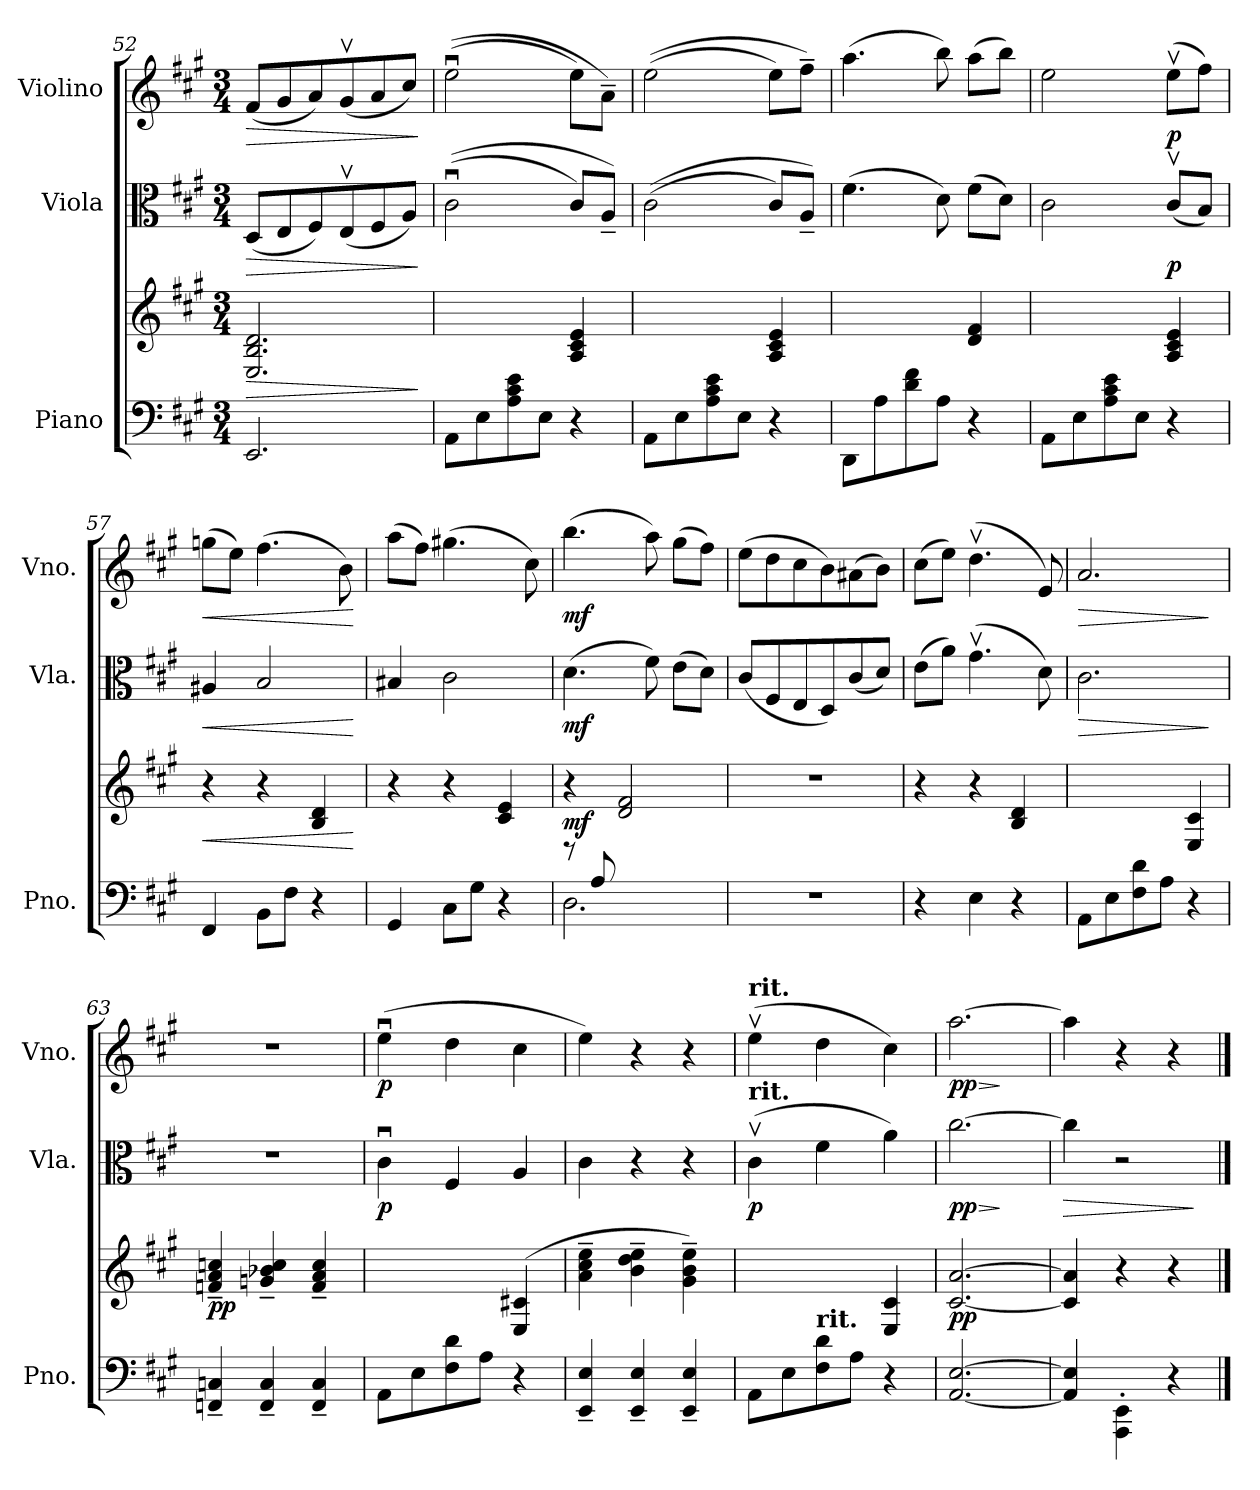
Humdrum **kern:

**kern	**kern	**dynam	**kern	**dynam	**kern	**dynam
*part3	*part3	*part3	*part2	*part2	*part1	*part1
*staff4	*staff3	*staff3/4	*staff2	*staff2	*staff1	*staff1
*I"Piano	*	*	*I"Viola	*	*I"Violino	*
*I'Pno.	*	*	*I'Vla.	*	*I'Vno.	*
*clefF4	*clefG2	*	*clefC3	*	*clefG2	*
*k[f#c#g#]	*k[f#c#g#]	*	*k[f#c#g#]	*	*k[f#c#g#]	*
*M3/4	*M3/4	*	*M3/4	*	*M3/4	*
=52	=52	=52	=52	=52	=52	=52
!	!	!LO:HP:b	!	!LO:HP:b	!	!LO:HP:b
2.EE/	2.E/ 2.B/ 2.d/	>	(8D/L	>	(8f#/L	>
.	.	.	8E/	.	8g#/	.
.	.	.	8F#/)	.	8a/)	.
.	.	.	(8Ev/	.	(8g#v/	.
.	.	.	8F#/	.	8a/	.
.	.	.	8A/J)	.	8cc#/J)	.
.	.	]	.	]	.	]
=53	=53	=53	=53	=53	=53	=53
(8AA\L	2ryy	.	((2c#u\	.	((2eeu\	.
8E\	.	.	.	.	.	.
8A\ 8c#\ 8e\	.	.	.	.	.	.
8E\J	.	.	.	.	.	.
4r	4A/ 4c#/ 4e/	.	8c#/L)	.	8ee\L)	.
.	.	.	8A~/J)	.	8a~\J)	.
=54	=54	=54	=54	=54	=54	=54
(8AA\L	2ryy	.	((2c#\	.	((2ee\	.
8E\	.	.	.	.	.	.
8A\ 8c#\ 8e\	.	.	.	.	.	.
8E\J	.	.	.	.	.	.
4r	4A/ 4c#/ 4e/)	.	8c#/L)	.	8ee\L)	.
.	.	.	8A~/J)	.	8ff#~\J)	.
!!LO:LB:g=z
=55	=55	=55	=55	=55	=55	=55
(8DD\L	2ryy	.	(4.f#\	.	(4.aa\	.
8A\	.	.	.	.	.	.
8d\ 8f#\	.	.	.	.	.	.
8A\J	.	.	8d\)	.	8bb\)	.
4r	4d/ 4f#/)	.	(8f#\L	.	(8aa\L	.
.	.	.	8d\J)	.	8bb\J)	.
=56	=56	=56	=56	=56	=56	=56
(8AA\L	2ryy	.	2c#\	.	2ee\	.
8E\	.	.	.	.	.	.
8A\ 8c#\ 8e\	.	.	.	.	.	.
8E\J	.	.	.	.	.	.
!	!	!	!	!LO:DY:b	!	!LO:DY:b
4r	4A/ 4c#/ 4e/)	.	(8c#v/L	p	(8eev\L	p
.	.	.	8B/J)	.	8ff#\J)	.
=57	=57	=57	=57	=57	=57	=57
!	!	!LO:HP:b	!	!LO:HP:b	!	!LO:HP:b
4FF#/	4r	<	4A#X/	<	(8ggn\L	<
.	.	.	.	.	8ee\J)	.
8BB\L	4r	.	2B/	.	(4.ff#\	.
8F#\J	.	.	.	.	.	.
4r	4B/ 4d/	.	.	.	.	.
.	.	.	.	.	8b\)	.
.	.	[	.	[	.	[
=58	=58	=58	=58	=58	=58	=58
(4GG#/	4r	.	4B#X/	.	(8aa\L	.
.	.	.	.	.	8ff#\J)	.
8C#\L	4r	.	2c#\	.	(4.gg#X\	.
8G#\J	.	.	.	.	.	.
4r	4c#/ 4e/)	.	.	.	.	.
.	.	.	.	.	8cc#\)	.
=59	=59	=59	=59	=59	=59	=59
*^	*	*	*	*	*	*
!	!	!	!LO:DY:b	!	!LO:DY:b	!	!LO:DY:b
2.D\	8rg	4r	mf	(4.d\	mf	(4.bb\	mf
.	(8A/	.	.	.	.	.	.
.	2ryy	2d/ 2f#/)	.	.	.	.	.
.	.	.	.	8f#\)	.	8aa\)	.
.	.	.	.	(8e\L	.	(8gg#\L	.
.	.	.	.	8d\J)	.	8ff#\J)	.
*v	*v	*	*	*	*	*	*
!!LO:PB:g=z
=60	=60	=60	=60	=60	=60	=60
2.r	2.r	.	(8c#/L	.	(8ee\L	.
.	.	.	8F#/	.	8dd\	.
.	.	.	8E/	.	8cc#\	.
.	.	.	8D/)	.	8b\)	.
.	.	.	(8c#/	.	(8a#X\	.
.	.	.	8d/J)	.	8b\J)	.
=61	=61	=61	=61	=61	=61	=61
4r	4r	.	(8e\L	.	(8cc#\L	.
.	.	.	8a\J)	.	8ee\J)	.
(4E\	4r	.	(4.g#v\	.	(4.ddv\	.
4r	4B/ 4d/)	.	.	.	.	.
.	.	.	8d\)	.	8e/)	.
=62	=62	=62	=62	=62	=62	=62
!	!	!	!	!LO:HP:b	!	!LO:HP:b
(8AA\L	2ryy	.	2.c#\	>	2.a/	>
8E\	.	.	.	.	.	.
8F#\ 8d\	.	.	.	.	.	.
8A\J	.	.	.	.	.	.
4r	4E/ 4c#/)	.	.	.	.	.
.	.	.	.	]	.	]
=63	=63	=63	=63	=63	=63	=63
!	!	!LO:DY:b	!	!	!	!
4FFn/~ 4Cn/~	4fn/~ 4a/~ 4ccn/~	pp	2.r	.	2.r	.
4FF/~ 4C/~	4gn/~ 4b-X/~ 4cc/~	.	.	.	.	.
4FF/~ 4C/~	4f/~ 4a/~ 4cc/~)	.	.	.	.	.
=64	=64	=64	=64	=64	=64	=64
!	!	!	!	!LO:DY:b	!	!LO:DY:b
(8AA\L	2ryy	.	4c#u\	p	(4eeu\	p
8E\	.	.	.	.	.	.
8F#\ 8d\	.	.	4F#/	.	4dd\	.
8A\J	.	.	.	.	.	.
4r	(4E/ 4c#X/	.	4A/	.	4cc#\	.
=65	=65	=65	=65	=65	=65	=65
4EE/~ 4E/~	4a\~ 4cc#\~ 4ee\~	.	4c#\	.	4ee\)	.
4EE/~ 4E/~	4b\~ 4dd\~ 4ee\~	.	4r	.	4r	.
4EE/~ 4E/~	4g#\~ 4b\~ 4ee\~)	.	4r	.	4r	.
!!LO:LB:g=z
=66	=66	=66	=66	=66	=66	=66
!	!	!	!	!	!LO:TX:a:B:t=rit.	!
!	!	!	!LO:TX:a:B:t=rit.	!	!	!
!	!	!	!	!LO:DY:b	!	!
8AA\L	2ryy	.	(4c#v\	p	(4eev\	.
8E\	.	.	.	.	.	.
!LO:TX:a:B:t=rit.	!	!	!	!	!	!
8F#\ 8d\	.	.	4f#\	.	4dd\	.
8A\J	.	.	.	.	.	.
4r	(4E/ 4c#/	.	4a\)	.	4cc#\)	.
=67	=67	=67	=67	=67	=67	=67
!	!	!LO:DY:b	!	!LO:HP:b	!	!LO:HP:b
!	!	!	!	!LO:DY:n=1:b	!	!LO:DY:n=1:b
[2.AA/ [2.E/	[2.c#/ [2.a/	pp	[2.cc#\	> pp	[2.aa\	> pp
.	.	.	.	]	.	]
=68	=68	=68	=68	=68	=68	=68
!	!	!	!	!LO:HP:b	!	!
4AA/] 4E/]	4c#/] 4a/]	.	4cc#\]	>	4aa\]	.
4AAA\' 4EE\'	4r	.	2r	.	4r	.
4r	4r	.	.	.	4r	.
.	.	.	.	]	.	.
==	==	==	==	==	==	==
*-	*-	*-	*-	*-	*-	*-
